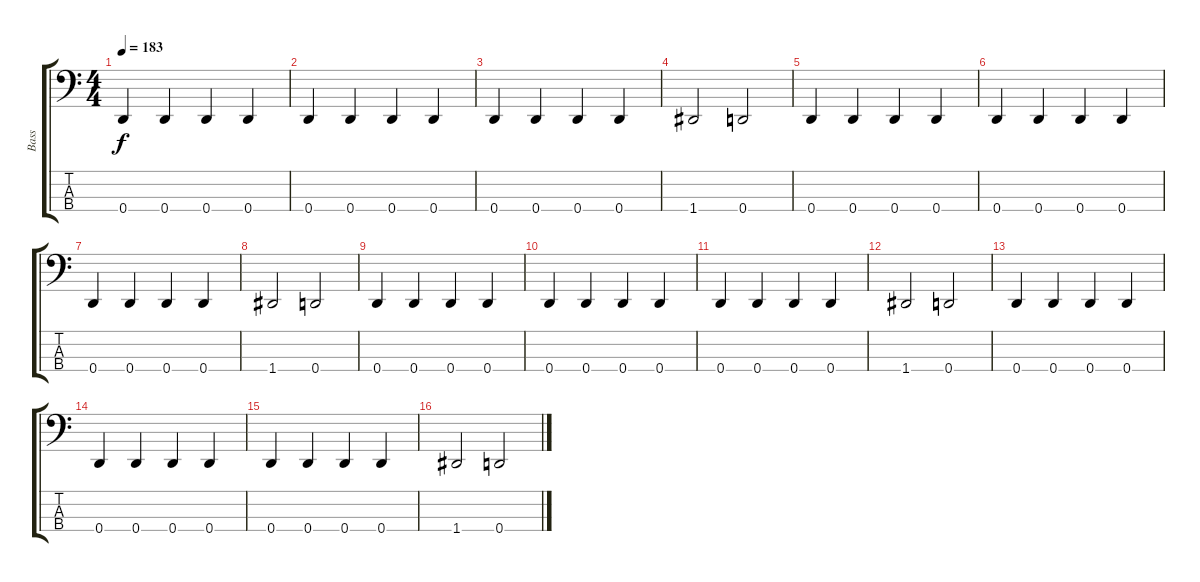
\track ("Bass" "Bass") {instrument electricbasspick}
\staff {score tabs}
\tuning (F2 C2 G1 D1) {hide}
\ts (4 4)
\tempo 183
\clef f4
\ks c
0.4.4{dy f} 0.4.4 0.4.4 0.4.4 |
0.4.4 0.4.4 0.4.4 0.4.4 |
0.4.4 0.4.4 0.4.4 0.4.4 |
1.4.2 0.4.2 |
0.4.4 0.4.4 0.4.4 0.4.4 |
0.4.4 0.4.4 0.4.4 0.4.4 |
0.4.4 0.4.4 0.4.4 0.4.4 |
1.4.2 0.4.2 |
0.4.4 0.4.4 0.4.4 0.4.4 |
0.4.4 0.4.4 0.4.4 0.4.4 |
0.4.4 0.4.4 0.4.4 0.4.4 |
1.4.2 0.4.2 |
0.4.4 0.4.4 0.4.4 0.4.4 |
0.4.4 0.4.4 0.4.4 0.4.4 |
0.4.4 0.4.4 0.4.4 0.4.4 |
1.4.2 0.4.2
